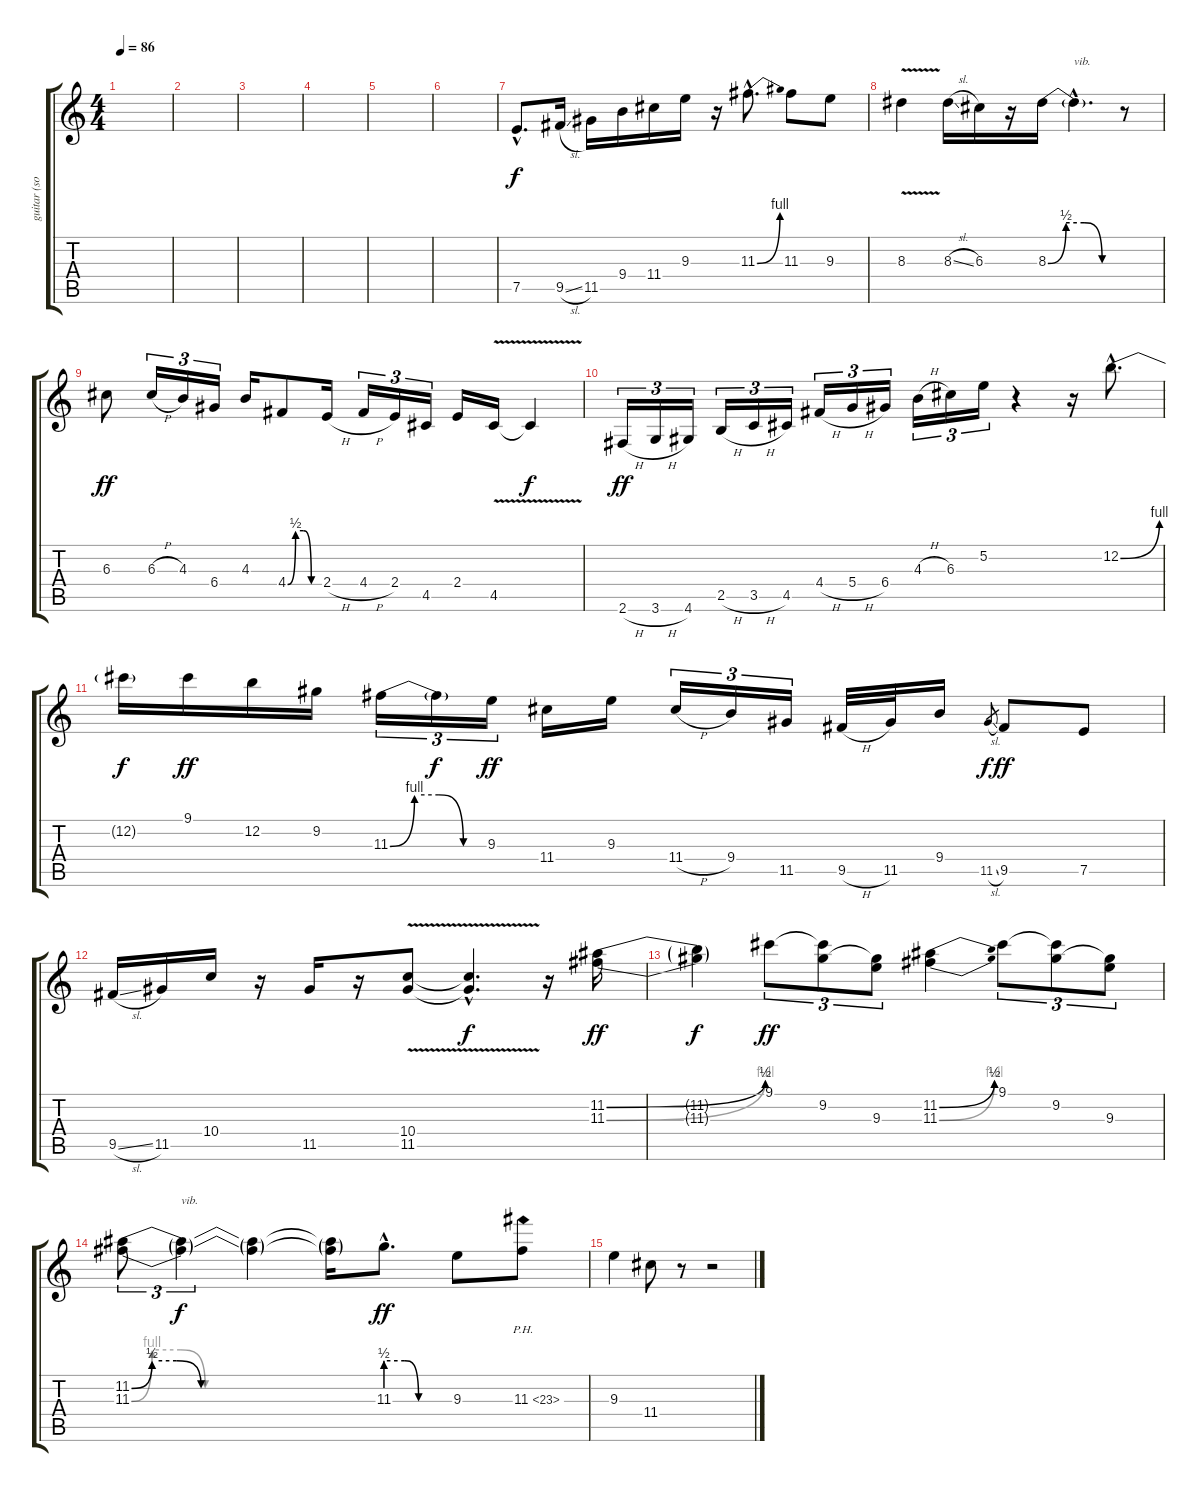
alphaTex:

\track ("guitar (solo)" "guitar (so") {instrument electricguitarclean}
\staff {score tabs}
\tuning (E4 B3 G3 D3 A2 E2) {hide}
\ts (4 4)
\tempo 86
\clef g2
\ks c
|
|
|
|
|
|
7.5{hac}.8{d} 9.5{sl}.16 11.5.16 9.4.16 11.4.16 9.3.16 r.16 11.3{be (bend 0 0 60 4) hac}.8{d} 11.3.8 9.3.8 |
8.3{v}.4 8.3{sl}.16 6.3.16 r.16 8.3{be (custom 0 0 15 2 30 2 45 0 60 0)}.16 8.3{hac t}.4{d txt "vib." dy f} r.8 |
6.3.8{dy ff} 6.3{h}.16{tu (3 2)} 4.3.16{tu (3 2)} 6.4.16{tu (3 2)} 4.3.16 4.4{be (custom 0 0 15 2 30 2 45 0 60 0)}.8 2.4{h}.16 4.4{h}.16{tu (3 2)} 2.4.16{tu (3 2)} 4.5.16{tu (3 2)} 2.4.16 4.5{v}.16 4.5{t}.4{dy f} |
2.6{h}.16{tu (3 2) dy ff} 3.6{h}.16{tu (3 2)} 4.6.16{tu (3 2)} 2.5{h}.16{tu (3 2)} 3.5{h}.16{tu (3 2)} 4.5.16{tu (3 2)} 4.4{h}.16{tu (3 2)} 5.4{h}.16{tu (3 2)} 6.4.16{tu (3 2)} 4.3{h}.16{tu (3 2)} 6.3.16{tu (3 2)} 5.2.16{tu (3 2)} r.4 r.16 12.2{be (bend 0 0 60 4) hac}.8{d} |
12.2{t}.16{dy f} 9.1.16{dy ff} 12.2.16 9.2.16 11.3{be (custom 0 0 15 4 30 4 45 0 60 0)}.16{tu (3 2)} 11.3{t}.16{tu (3 2) dy f} 9.3.16{tu (3 2) dy ff} 11.4.16 9.3.16 11.4{h}.16{tu (3 2)} 9.4.16{tu (3 2)} 11.5.16{tu (3 2)} 9.5{h}.32 11.5.32 9.4.16 11.5{sl}.8{gr dy f} 9.5.8{dy ff} 7.5.8 |
9.5{sl}.16 11.5.16 10.4.16 r.16 11.5.16 r.16 (10.4{v} 11.5{v}).8 (10.4{hac t} 11.5{hac t}).4{d dy f} r.16 (11.2{be (bend 0 0 60 2)} 11.3{be (bend 0 0 60 4)}).16{dy ff} |
(11.2{t} 11.3{t}).4{dy f} 9.1.8{tu (3 2) dy ff} (9.1{t} 9.2).8{tu (3 2)} (9.2{t} 9.3).8{tu (3 2)} (11.2{be (bend 0 0 60 2)} 11.3{be (bend 0 0 60 4)}).4 9.1.8{tu (3 2)} (9.1{t} 9.2).8{tu (3 2)} (9.2{t} 9.3).8{tu (3 2)} |
(11.2{be (custom 0 0 5 2 11 2 17 0 45 0 60 0)} 11.3{be (custom 0 0 5 4 12 4 18 0 45 0 60 0)}).8{tu (3 2)} (11.2{t} 11.3{t}).4{tu (3 2) txt "vib." dy f} (11.2{t} 11.3{t}).4 (11.2{t} 11.3{t}).16 11.3{be (custom 0 2 18 2 31 0 40 0 60 0) hac}.8{d dy ff} 9.3.8 11.3{ph 12}.8 |
9.3.4 11.4.8 r.8 r.2
